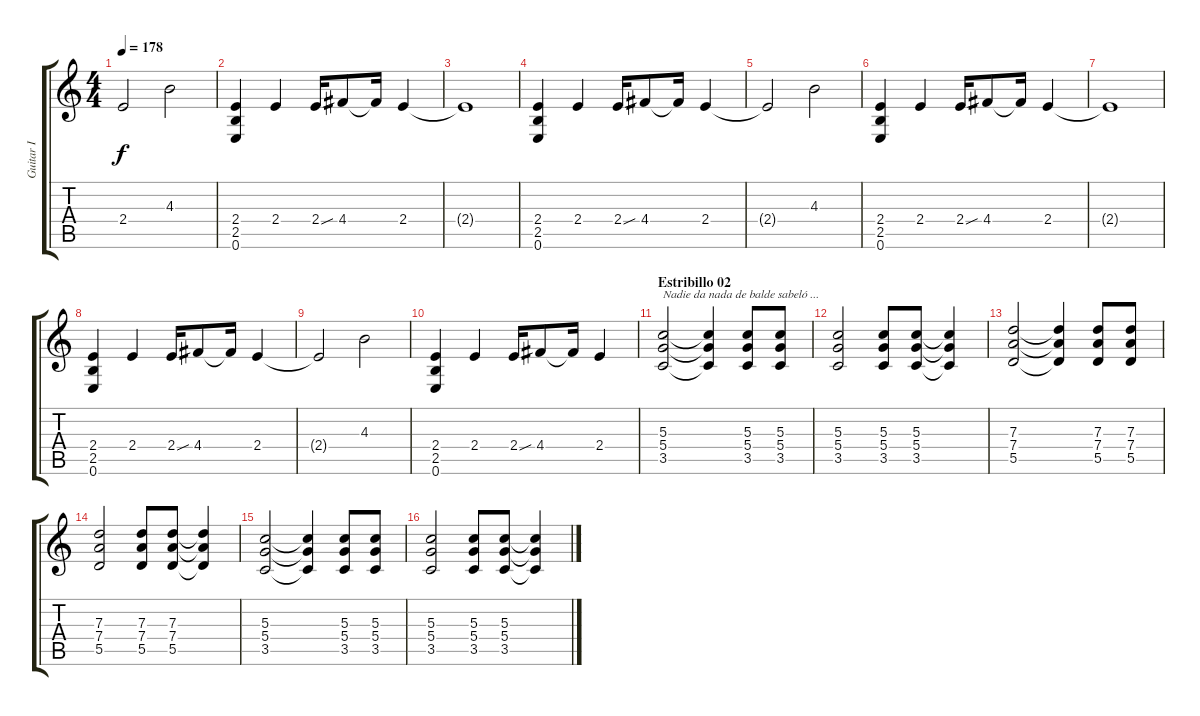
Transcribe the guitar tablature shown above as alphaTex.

\track ("Guitar I" "Guitar I") {instrument distortionguitar}
\staff {score tabs}
\tuning (E4 B3 G3 D3 A2 E2) {hide}
\ts (4 4)
\tempo 178
\clef g2
\ks c
2.4{t}.2{dy f} 4.3.2 |
(2.4 2.5 0.6).4 2.4.4 2.4{sou}.16 4.4.8 4.4{t}.16 2.4.4 |
2.4{t}.1 |
(2.4 2.5 0.6).4 2.4.4 2.4{sou}.16 4.4.8 4.4{t}.16 2.4.4 |
2.4{t}.2 4.3.2 |
(2.4 2.5 0.6).4 2.4.4 2.4{sou}.16 4.4.8 4.4{t}.16 2.4.4 |
2.4{t}.1 |
(2.4 2.5 0.6).4 2.4.4 2.4{sou}.16 4.4.8 4.4{t}.16 2.4.4 |
2.4{t}.2 4.3.2 |
(2.4 2.5 0.6).4 2.4.4 2.4{sou}.16 4.4.8 4.4{t}.16 2.4.4 |
\section ("" "Estribillo 02")
(5.3 5.4 3.5).2{txt "Nadie da nada de balde sabeló ..."} (5.3{t} 5.4{t} 3.5{t}).4 (5.3 5.4 3.5).8 (5.3 5.4 3.5).8 |
(5.3 5.4 3.5).2 (5.3 5.4 3.5).8 (5.3 5.4 3.5).8 (5.3{t} 5.4{t} 3.5{t}).4 |
(7.3 7.4 5.5).2 (7.3{t} 7.4{t} 5.5{t}).4 (7.3 7.4 5.5).8 (7.3 7.4 5.5).8 |
(7.3 7.4 5.5).2 (7.3 7.4 5.5).8 (7.3 7.4 5.5).8 (7.3{t} 7.4{t} 5.5{t}).4 |
(5.3 5.4 3.5).2 (5.3{t} 5.4{t} 3.5{t}).4 (5.3 5.4 3.5).8 (5.3 5.4 3.5).8 |
(5.3 5.4 3.5).2 (5.3 5.4 3.5).8 (5.3 5.4 3.5).8 (5.3{t} 5.4{t} 3.5{t}).4
